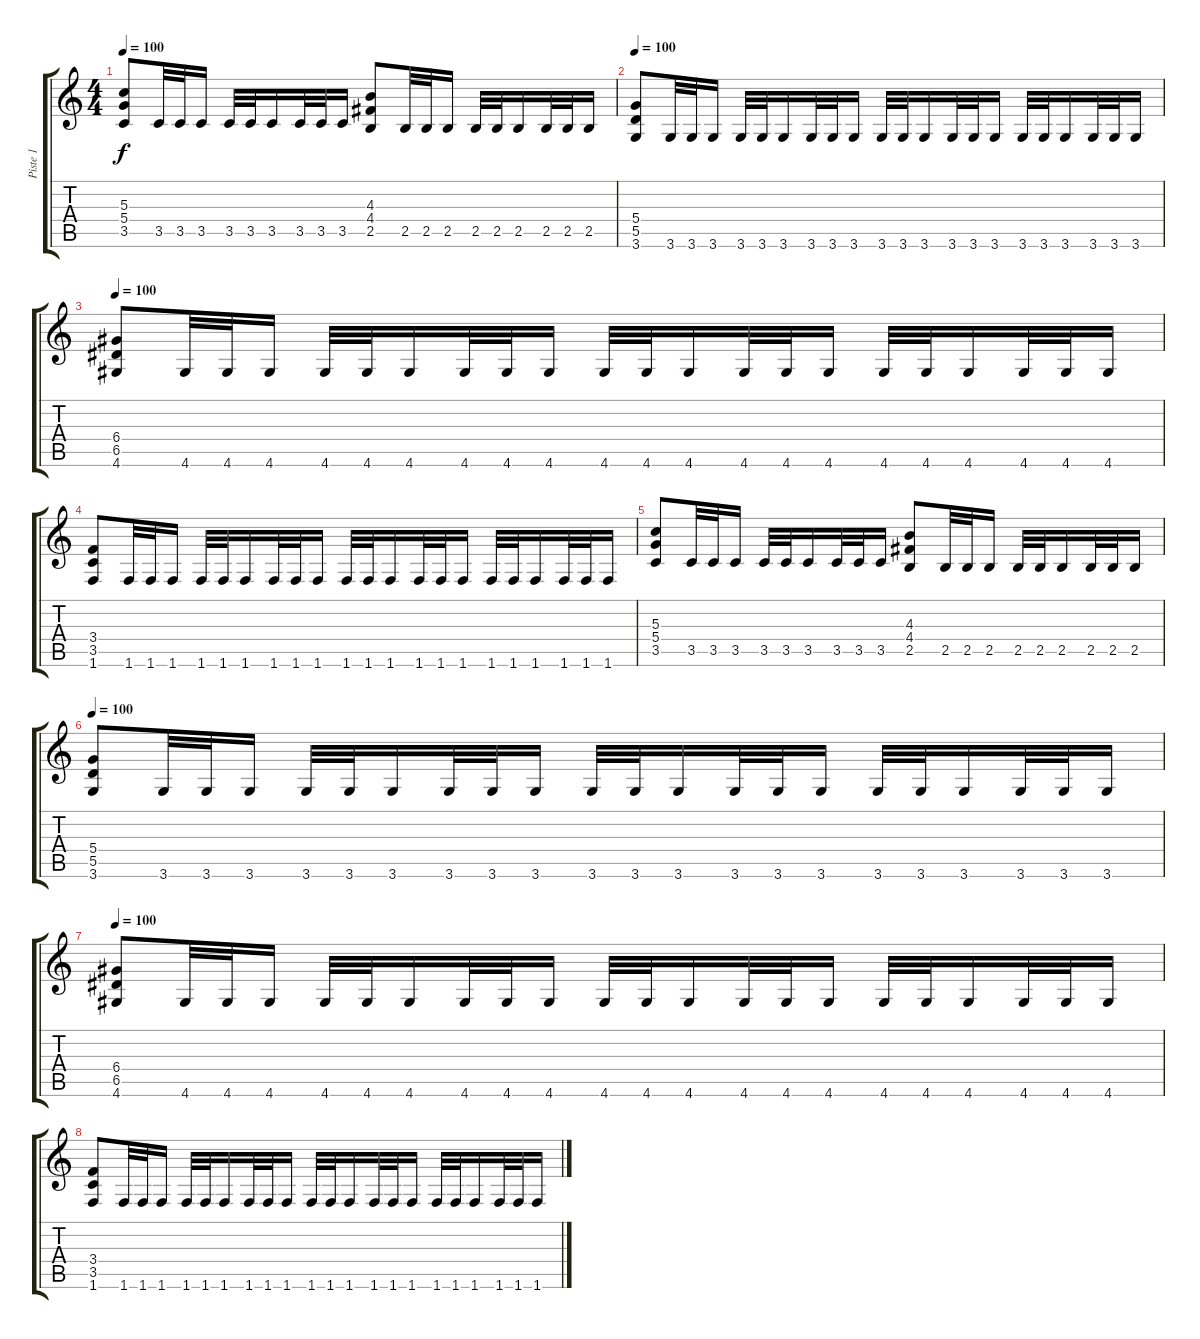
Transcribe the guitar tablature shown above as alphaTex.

\track ("Piste 1" "Piste 1") {instrument distortionguitar}
\staff {score tabs}
\tuning (E4 B3 G3 D3 A2 E2) {hide}
\ts (4 4)
\tempo 100
\clef g2
\ks c
(5.3 5.4 3.5).8{dy f} 3.5.32 3.5.32 3.5.16 3.5.32 3.5.32 3.5.16 3.5.32 3.5.32 3.5.16 (4.3 4.4 2.5).8 2.5.32 2.5.32 2.5.16 2.5.32 2.5.32 2.5.16 2.5.32 2.5.32 2.5.16 |
\tempo 100
(5.4 5.5 3.6).8 3.6.32 3.6.32 3.6.16 3.6.32 3.6.32 3.6.16 3.6.32 3.6.32 3.6.16 3.6.32 3.6.32 3.6.16 3.6.32 3.6.32 3.6.16 3.6.32 3.6.32 3.6.16 3.6.32 3.6.32 3.6.16 |
\tempo 100
(6.4 6.5 4.6).8 4.6.32 4.6.32 4.6.16 4.6.32 4.6.32 4.6.16 4.6.32 4.6.32 4.6.16 4.6.32 4.6.32 4.6.16 4.6.32 4.6.32 4.6.16 4.6.32 4.6.32 4.6.16 4.6.32 4.6.32 4.6.16 |
(3.4 3.5 1.6).8 1.6.32 1.6.32 1.6.16 1.6.32 1.6.32 1.6.16 1.6.32 1.6.32 1.6.16 1.6.32 1.6.32 1.6.16 1.6.32 1.6.32 1.6.16 1.6.32 1.6.32 1.6.16 1.6.32 1.6.32 1.6.16 |
(5.3 5.4 3.5).8 3.5.32 3.5.32 3.5.16 3.5.32 3.5.32 3.5.16 3.5.32 3.5.32 3.5.16 (4.3 4.4 2.5).8 2.5.32 2.5.32 2.5.16 2.5.32 2.5.32 2.5.16 2.5.32 2.5.32 2.5.16 |
\tempo 100
(5.4 5.5 3.6).8 3.6.32 3.6.32 3.6.16 3.6.32 3.6.32 3.6.16 3.6.32 3.6.32 3.6.16 3.6.32 3.6.32 3.6.16 3.6.32 3.6.32 3.6.16 3.6.32 3.6.32 3.6.16 3.6.32 3.6.32 3.6.16 |
\tempo 100
(6.4 6.5 4.6).8 4.6.32 4.6.32 4.6.16 4.6.32 4.6.32 4.6.16 4.6.32 4.6.32 4.6.16 4.6.32 4.6.32 4.6.16 4.6.32 4.6.32 4.6.16 4.6.32 4.6.32 4.6.16 4.6.32 4.6.32 4.6.16 |
(3.4 3.5 1.6).8 1.6.32 1.6.32 1.6.16 1.6.32 1.6.32 1.6.16 1.6.32 1.6.32 1.6.16 1.6.32 1.6.32 1.6.16 1.6.32 1.6.32 1.6.16 1.6.32 1.6.32 1.6.16 1.6.32 1.6.32 1.6.16
